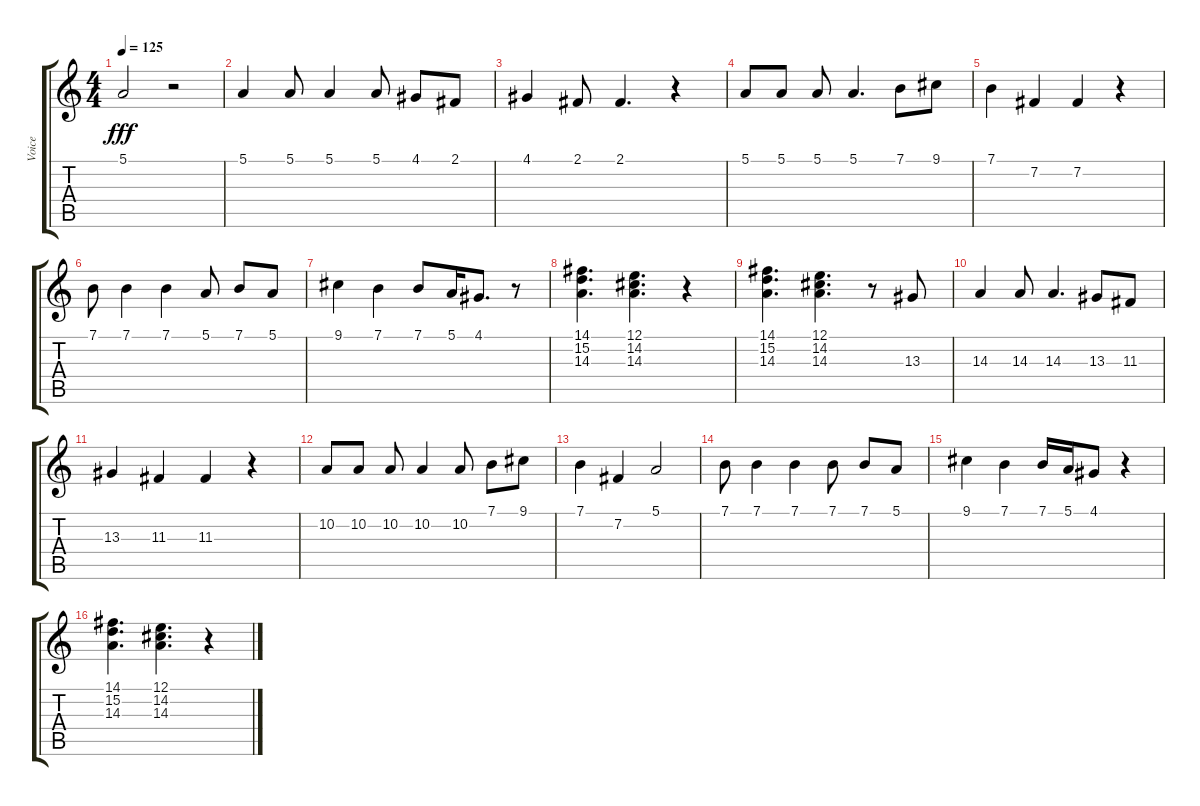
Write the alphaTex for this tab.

\track ("Voice" "Voice") {instrument violin}
\staff {score tabs}
\tuning (E4 B3 G3 D3 A2 E2) {hide}
\ts (4 4)
\tempo 125
\clef g2
\ks c
5.1{t}.2{dy fff} r.2 |
5.1.4 5.1.8 5.1.4 5.1.8 4.1.8 2.1.8 |
4.1.4 2.1.8 2.1.4{d} r.4 |
5.1.8 5.1.8 5.1.8 5.1.4{d} 7.1.8 9.1.8 |
7.1.4 7.2.4 7.2.4 r.4 |
7.1.8 7.1.4 7.1.4 5.1.8 7.1.8 5.1.8 |
9.1.4 7.1.4 7.1.8 5.1.16 4.1.8{d} r.8 |
(14.1 15.2 14.3).4{d} (12.1 14.2 14.3).4{d} r.4 |
(14.1 15.2 14.3).4{d} (12.1 14.2 14.3).4{d} r.8 13.3.8 |
14.3.4 14.3.8 14.3.4{d} 13.3.8 11.3.8 |
13.3.4 11.3.4 11.3.4 r.4 |
10.2.8 10.2.8 10.2.8 10.2.4 10.2.8 7.1.8 9.1.8 |
7.1.4 7.2.4 5.1.2 |
7.1.8 7.1.4 7.1.4 7.1.8 7.1.8 5.1.8 |
9.1.4 7.1.4 7.1.16 5.1.16 4.1.8 r.4 |
(14.1 15.2 14.3).4{d} (12.1 14.2 14.3).4{d} r.4
